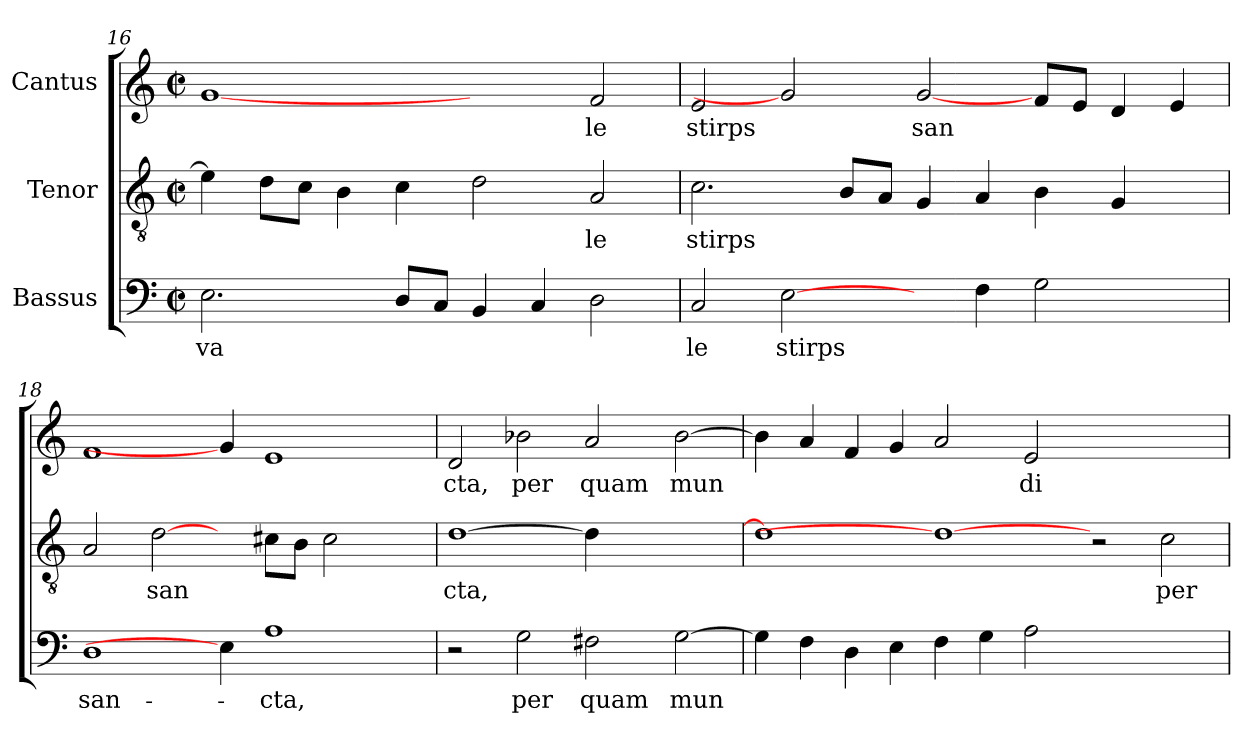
**kern	**text	**kern	**text	**kern	**text
*part3	*part3	*part2	*part2	*part1	*part1
*staff3	*staff3	*staff2	*staff2	*staff1	*staff1
*I"Bassus	*	*I"Tenor	*	*I"Cantus	*
!!LO:PB:g=z
*clefF4	*	*clefGv2	*	*clefG2	*
*k[]	*	*k[]	*	*k[]	*
*C:	*	*C:	*	*C:	*
*M2/2	*	*M2/2	*	*M2/2	*
*met(c|)	*	*met(c|)	*	*met(c|)	*
=16	=16	=16	=16	=16	=16
!	!LO:LY:b:cj	!	!LO:LY:b:cj	!	!LO:LY:b:cj
2.E\	va-	4e\]	.	[1g	.
!	!	!	!LO:LY:b:cj	!	!
.	.	8d\L	.	.	.
!	!	!	!LO:LY:b:cj	!	!
.	.	8c\J	.	.	.
!	!	!	!LO:LY:b:cj	!	!
.	.	4B\	.	.	.
!	!LO:LY:b:cj	!	!LO:LY:b:cj	!	!
8D/L	--	4c\	.	.	.
!	!LO:LY:b:cj	!	!	!	!
8C/J	--	.	.	.	.
!	!LO:LY:b:cj	!	!LO:LY:b:cj	!	!
4BB/	--	2d\	.	2ryy	.
!	!LO:LY:b:cj	!	!	!	!
4C/	--	.	.	.	.
!	!LO:LY:b:cj	!	!LO:LY:b:cj	!	!LO:LY:b:cj
2D\	--	2A/	le	2f/	le
=17	=17	=17	=17	=17	=17
!	!LO:LY:b:cj	!	!LO:LY:b:cj	!	!LO:LY:b:cj
2C/	-le	2.c\	stirps	2e/	stirps
!	!LO:LY:b:cj	!	!	!	!
[2E\	stirps	.	.	2g]	.
!	!	!	!LO:LY:b:cj	!	!
.	.	8B/L	.	.	.
!	!	!	!LO:LY:b:cj	!	!
.	.	8A/J	.	.	.
!	!	!	!LO:LY:b:cj	!	!LO:LY:b:cj
4ryy	.	4G/	.	[2g/	san-
!	!LO:LY:b:cj	!	!LO:LY:b:cj	!	!
4F\	.	4A/	.	.	.
!	!LO:LY:b:cj	!	!LO:LY:b:cj	!	!LO:LY:b:cj
2G\	.	4B\	.	8f/L	--
!	!	!	!	!	!LO:LY:b:cj
.	.	.	.	8e/J	--
!	!	!	!LO:LY:b:cj	!	!LO:LY:b:cj
.	.	4G/	.	4d/	--
!	!	!	!	!	!LO:LY:b:cj
4ryy	.	4ryy	.	4e/	--
=18	=18	=18	=18	=18	=18
!	!LO:LY:b:cj	!	!LO:LY:b:cj	!	!LO:LY:b:cj
1D	san-	2A/	.	1f	--
!	!	!	!LO:LY:b:cj	!	!
.	.	[2d\	san	.	.
4E\]	.	4ryy	.	4g/]	.
!	!LO:LY:b:cj	!	!LO:LY:b:cj	!	!LO:LY:b:cj
1A	-cta,	8c#\L	.	1e	--
!	!	!	!LO:LY:b:cj	!	!
.	.	8B\J	.	.	.
!	!	!	!LO:LY:b:cj	!	!
.	.	2c#\	.	.	.
.	.	4ryy	.	.	.
=19	=19	=19	=19	=19	=19
!	!	!	!LO:LY:b:cj	!	!LO:LY:b:cj
2r	.	[>1d	cta,	2d/	-cta,
!	!LO:LY:b:cj	!	!	!	!LO:LY:b:cj
2G\	per	.	.	2b-X\	per
!	!LO:LY:b:cj	!	!	!	!LO:LY:b:cj
2F#X\	quam	4d\]	.	2a/	quam
.	.	2.ryy	.	.	.
!	!LO:LY:b:cj	!	!	!	!LO:LY:b:cj
[>2G\	mun-	.	.	[>2b-\	mun-
=20	=20	=20	=20	=20	=20
!	!LO:LY:b:cj	!	!LO:LY:b:cj	!	!LO:LY:b:cj
4G\]	--	1d]	.	4b-\]	--
!	!LO:LY:b:cj	!	!	!	!LO:LY:b:cj
4F\	--	.	.	4a/	--
!	!LO:LY:b:cj	!	!	!	!LO:LY:b:cj
4D\	--	.	.	4f/	--
!	!LO:LY:b:cj	!	!	!	!LO:LY:b:cj
4E\	--	.	.	4g/	--
!	!LO:LY:b:cj	!	!	!	!LO:LY:b:cj
4F\	--	1d_	.	2a/	--
!	!LO:LY:b:cj	!	!	!	!
4G\	--	.	.	.	.
!	!LO:LY:b:cj	!	!	!	!LO:LY:b:cj
2A\	--	.	.	2e/	-di
1ryy	.	2r	.	1ryy	.
!	!	!	!LO:LY:b:cj	!	!
.	.	2c\	per	.	.
=	=	=	=	=	=
*-	*-	*-	*-	*-	*-
